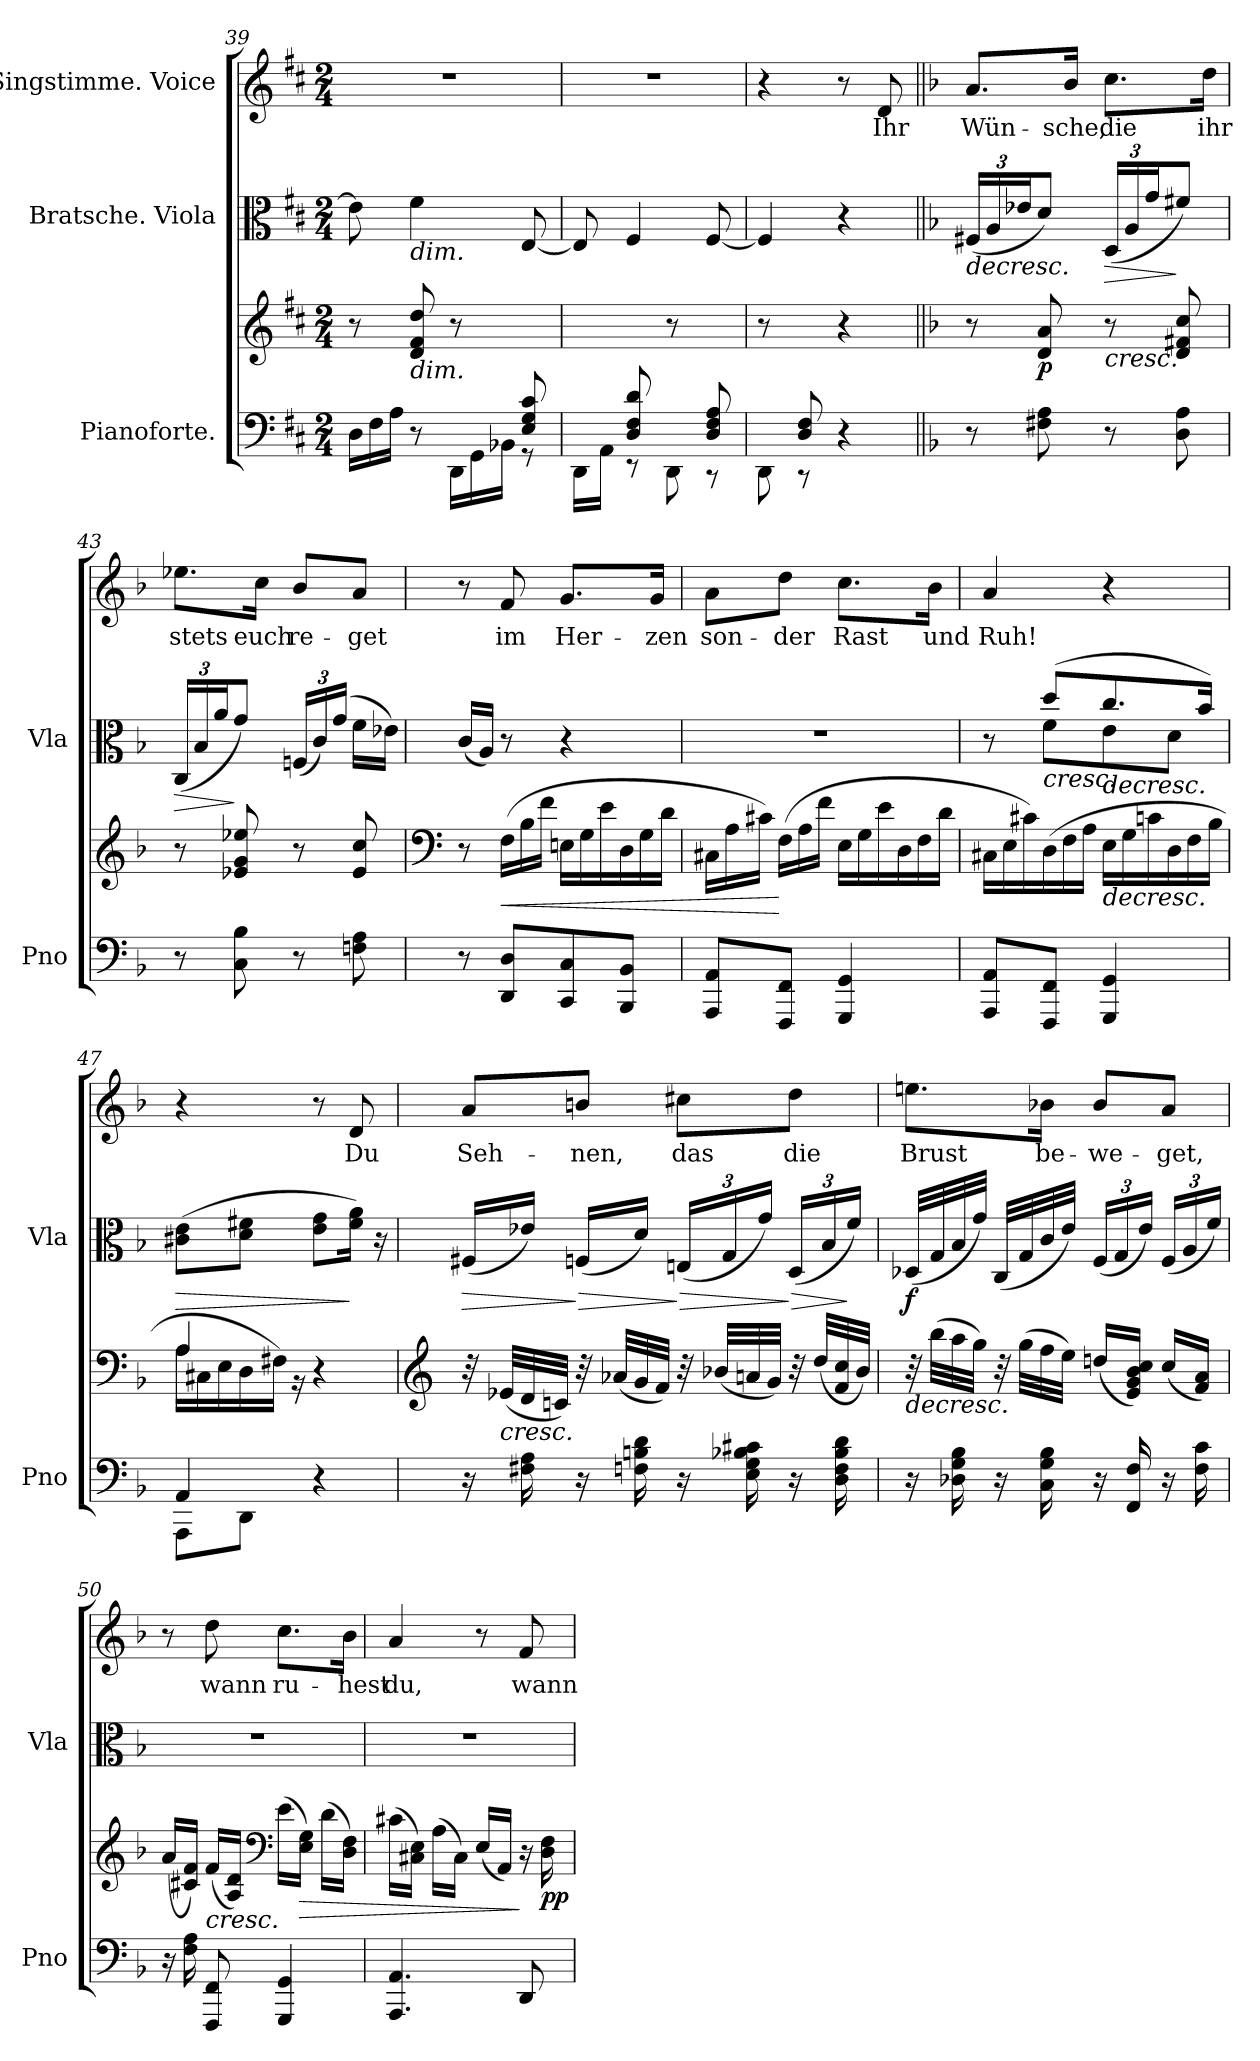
**kern	**kern	**dynam	**kern	**dynam	**kern	**text
*part3	*part3	*part3	*part2	*part2	*part1	*part1
*staff4	*staff3	*staff3/4	*staff2	*staff2	*staff1	*staff1
*I"Pianoforte.	*	*	*I"Bratsche. Viola	*	*I"Singstimme. Voice	*
*I'Pno	*	*	*I'Vla	*	*	*
*clefF4	*clefG2	*	*clefC3	*	*clefG2	*
*k[f#c#]	*k[f#c#]	*	*k[f#c#]	*	*k[f#c#]	*
*M2/4	*M2/4	*	*M2/4	*	*M2/4	*
=39	=39	=39	=39	=39	=39	=39
*^	*	*	*	*	*	*
*	*Xtuplet	*	*	*	*	*	*
4.ryy	24D\LL	8r	.	8e\]	.	2r	.
.	24F#\	.	.	.	.	.	.
.	24A\JJ	.	.	.	.	.	.
!	!	!	!	!LO:TX:b:i:t=dim.	!	!	!
!	!	!LO:TX:b:i:t=dim.	!	!	!	!	!
.	8r	8d/ 8f#/ 8dd/	.	4f#\	.	.	.
.	24DD\LL	8r	.	.	.	.	.
.	24GG\	.	.	.	.	.	.
.	24BB-X\JJ	.	.	.	.	.	.
8E/ 8G/ 8c#/	8r	8ryy	.	[8E/	.	.	.
!!LO:LB:g=z
=40	=40	=40	=40	=40	=40	=40	=40
8ryy	16DD\LL	8ryy	.	8E/]	.	2r	.
.	16AA\JJ	.	.	.	.	.	.
8D/ 8F#/ 8d/	8r	8ryy	.	4F#/	.	.	.
8ryy	8DD\	8r	.	.	.	.	.
8D/ 8F#/ 8A/	8r	8ryy	.	[8F#/	.	.	.
=41	=41	=41	=41	=41	=41	=41	=41
8ryy	8DD\	8r	.	4F#/]	.	4r	.
8D/ 8F#/	8r	8ryy	.	.	.	.	.
4ryy	4r	4r	.	4r	.	8r	.
!	!	!	!	!	!	!	!LO:LY:b
.	.	.	.	.	.	8d/	Ihr
*v	*v	*	*	*	*	*	*
=42||	=42||	=42||	=42||	=42||	=42||	=42||
*k[b-]	*k[b-]	*	*k[b-]	*	*k[b-]	*
*	*	*	*Xbrackettup	*	*	*
!	!	!	!	!LO:HP:b	!	!LO:LY:b
!	!	!	!	!LO:DY:n=1:b	!	!
!	!	!	!	!LO:DY:n=2:b	!	!
8r	8r	.	(24F#X/LL	> other-dynamics f	8.a/L	Wün-
.	.	.	24A/	.	.	.
.	.	.	24e-X/J	.	.	.
!	!	!LO:DY:b	!	!	!	!
8F#X\ 8A\	8d/ 8a/	p	8d/J)	.	.	.
!	!	!	!	!	!	!LO:LY:b
.	.	.	.	.	16b-/Jk	-sche,
!	!	!LO:HP:b	!	!LO:HP:b	!	!LO:LY:b
8r	8r	<	(24D/LL	>	8.cc\L	die
.	.	.	24A/	.	.	.
.	.	.	24g/J	.	.	.
8D\ 8A\	8d/ 8f#X/ 8cc/	.	8f#X/J)	]	.	.
!	!	!	!	!	!	!LO:LY:b
.	.	.	.	.	16dd\Jk	ihr
=43	=43	=43	=43	=43	=43	=43
!	!	!	!	!LO:HP:b	!	!LO:LY:b
8r	8r	.	(24C/LL	>	8.ee-X\L	stets
.	.	.	24B-/	.	.	.
.	.	.	24a/J	.	.	.
8C\ 8B-\	8e-X/ 8g/ 8ee-X/	.	8g/J)	]	.	.
!	!	!	!	!	!	!LO:LY:b
.	.	.	.	.	16cc\Jk	euch
!	!	!	!	!	!	!LO:LY:b
8r	8r	.	(24Fn/LL	.	8b-/L	re-
.	.	.	24c/)	.	.	.
.	.	.	(24g/JJ	.	.	.
!	!	!	!	!	!	!LO:LY:b
8Fn\ 8A\	8e-/ 8cc/	.	16f\LL	.	8a/J	-get
.	.	.	16e-X\JJ)	.	.	.
!!LO:LB:g=z
=44	=44	=44	=44	=44	=44	=44
*	*clefF4	*	*	*	*	*
!	!	!LO:DY:b	!	!	!	!
!	!	!LO:DY:n=1:b	!	!	!	!
8r	8r	other-dynamics f	(16c/LL	.	8r	.
.	.	.	16A/JJ)	.	.	.
*	*Xtuplet	*	*	*	*	*
!	!	!LO:HP:b	!	!	!	!LO:LY:b
8DD/ 8D/L	(24F\LL	<	8r	.	8f/	im
.	24B-\	.	.	.	.	.
.	24f\JJ	.	.	.	.	.
!	!	!	!	!	!	!LO:LY:b
8CC/ 8C/	24En\LL	.	4r	.	8.g/L	Her-
.	24G\	.	.	.	.	.
.	24e\	.	.	.	.	.
8BBB-/ 8BB-/J	24D\	.	.	.	.	.
.	24G\	.	.	.	.	.
!	!	!	!	!	!	!LO:LY:b
.	.	.	.	.	16g/Jk	-zen
.	24d\JJ	.	.	.	.	.
=45	=45	=45	=45	=45	=45	=45
!	!	!	!	!	!	!LO:LY:b
8AAA/ 8AA/L	24C#X\LL	.	2r	.	8a\L	son-
.	24A\	.	.	.	.	.
.	24c#X\JJ)	.	.	.	.	.
!	!	!	!	!	!	!LO:LY:b
8FFF/ 8FF/J	(24F\LL	[	.	.	8dd\J	-der
.	24A\	.	.	.	.	.
.	24f\JJ	.	.	.	.	.
!	!	!	!	!	!	!LO:LY:b
4GGG/ 4GG/	24E\LL	.	.	.	8.cc\L	Rast
.	24G\	.	.	.	.	.
.	24e\	.	.	.	.	.
.	24D\	.	.	.	.	.
.	24F\	.	.	.	.	.
!	!	!	!	!	!	!LO:LY:b
.	.	.	.	.	16b-\Jk	und
.	24d\JJ	.	.	.	.	.
=46	=46	=46	=46	=46	=46	=46
*	*	*	*^	*	*	*
!	!	!	!	!	!	!	!LO:LY:b
8AAA/ 8AA/L	24C#X\LL	.	8r	8ryy	.	4a/	Ruh!
.	24E\	.	.	.	.	.	.
.	24c#X\)	.	.	.	.	.	.
!	!	!	!	!	!LO:HP:b	!	!
8FFF/ 8FF/J	(24D\	.	(8dd/L	8f\L	<	.	.
.	24F\	.	.	.	.	.	.
.	24A\JJ	.	.	.	.	.	.
!	!	!LO:HP:b	!	!	!LO:HP:n=1:b	!	!
4GGG/ 4GG/	24E\LL	>	8.cc/	8e\	] >	4r	.
.	24G\	.	.	.	.	.	.
.	24cn\	.	.	.	.	.	.
.	24D\	.	.	8d\J	[	.	.
.	24F\	.	.	.	.	.	.
.	.	.	16b-/Jk)	.	.	.	.
.	24B-\JJ	.	.	.	.	.	.
*	*	*	*v	*v	*	*	*
=47	=47	=47	=47	=47	=47	=47
*^	*^	*	*	*	*	*
!	!	!	!	!	!	!LO:HP:b	!	!
4AA/	8AAA\L	4A/	24A\LL	.	(8c#X\ 8e\L	>	4r	.
.	.	.	24C#X\	.	.	.	.	.
.	.	.	24E\	.	.	.	.	.
.	8DD\J	.	24D\	.	8d\ 8f#X\J	.	.	.
.	.	.	24F#X\JJ)	.	.	.	.	.
.	.	.	24r	[	.	.	.	.
4r	4ryy	4r	4ryy	.	8e\ 8g\L	.	8r	.
!	!	!	!	!	!	!	!	!LO:LY:b
.	.	.	.	.	16f#\ 16a\Jk)	]	8d/	Du
.	.	.	.	.	16r	.	.	.
*v	*v	*	*	*	*	*	*	*
*	*v	*v	*	*	*	*	*
!!LO:PB:g=z
=48	=48	=48	=48	=48	=48	=48
*	*clefG2	*	*	*	*	*
!	!	!	!	!LO:HP:b	!	!LO:LY:b
16r	32r	.	(16F#X/LL	>	8a/L	Seh-
!	!	!LO:HP:b	!	!	!	!
.	(<32e-X/LLL	<	.	.	.	.
16F#X\ 16A\	32d/	.	16e-X/JJ)	.	.	.
.	32cn/JJJ)	.	.	.	.	.
!	!	!	!	!LO:HP:n=1:b	!	!LO:LY:b
16r	32r	.	(16Fn/LL	] >	8bn/J	-nen,
.	(<32a-X/LLL	.	.	.	.	.
16Fn\ 16Bn\ 16d\	32g/	.	16d/JJ)	.	.	.
.	32f/JJJ)	.	.	.	.	.
!	!	!	!	!LO:HP:n=1:b	!	!LO:LY:b
16r	32r	.	(24En/LL	] >	8cc#X\L	das
.	(<32b-X/LLL	.	.	.	.	.
.	.	.	24G/	.	.	.
16E\ 16G\ 16B-X\ 16c#X\	32an/	.	.	.	.	.
.	.	.	24g/JJ)	.	.	.
.	32g/JJJ)	.	.	.	.	.
!	!	!	!	!LO:HP:n=1:b	!	!LO:LY:b
16r	32r	.	(<24D/LL	] >	8dd\J	die
.	(>32dd/LLL	.	.	.	.	.
.	.	.	24B-/	.	.	.
16D\ 16F\ 16B-\ 16d\	32f/ 32cc/	.	.	.	.	.
.	.	.	24f/JJ)	]	.	.
.	32b-/JJJ)	.	.	.	.	.
.	.	]	.	.	.	.
=49	=49	=49	=49	=49	=49	=49
!	!	!LO:HP:b	!	!LO:DY:b	!	!LO:LY:b
16r	32r	>	(32D-X/LLL	f	8.een\L	Brust
.	(32bb-\LLL	.	32G/	.	.	.
16D-X\ 16G\ 16B-\	32aa\	.	32B-/	.	.	.
.	32gg\JJJ)	.	32g/JJJ)	.	.	.
16r	32r	.	(32C/LLL	.	.	.
.	(32gg\LLL	.	32G/	.	.	.
!	!	!	!	!	!	!LO:LY:b
16C\ 16G\ 16B-\	32ff\	.	32c/	.	16b-X\Jk	be-
.	32ee\JJJ)	.	32e/JJJ)	.	.	.
!	!	!	!	!	!	!LO:LY:b
16r	(>16ddn/LL	.	(24F/LL	.	8b-/L	-we-
.	.	.	24G/	.	.	.
16FF/ 16F/	16e/ 16g/ 16b-/ 16cc/JJ)	.	.	.	.	.
.	.	.	24e/JJ)	.	.	.
!	!	!	!	!	!	!LO:LY:b
16r	(>16cc/LL	.	(24F/LL	.	8a/J	-get,
.	.	.	24A/	.	.	.
16F\ 16c\	16f/ 16a/JJ)	.	.	.	.	.
.	.	.	24f/JJ)	.	.	.
.	.	[	.	]	.	.
=50	=50	=50	=50	=50	=50	=50
16r	(>16a/LL	.	2r	.	8r	.
16F\ 16A\	16c#X/ 16f/JJ)	.	.	.	.	.
!	!	!LO:HP:b	!	!	!	!LO:LY:b
8FFF/ 8FF/	(>16f/LL	<	.	.	8dd\	wann
.	16A/ 16d/JJ)	.	.	.	.	.
*	*clefF4	*	*	*	*	*
!	!	!	!	!	!	!LO:LY:b
4GGG/ 4GG/	(16e\LL	.	.	.	8.cc\L	ru-
!	!	!LO:HP:n=1:b	!	!	!	!
.	16E\ 16G\JJ)	] >	.	.	.	.
.	(16d\LL	.	.	.	.	.
!	!	!	!	!	!	!LO:LY:b
.	16D\ 16F\JJ)	.	.	.	16b-\Jk	-hest
.	.	[	.	.	.	.
!!LO:LB:g=z
=51	=51	=51	=51	=51	=51	=51
!	!	!	!	!	!	!LO:LY:b
4.AAA/ 4.AA/	(16c#X\LL	.	2r	.	4a/	du,
.	16C#X\ 16E\JJ)	.	.	.	.	.
.	(16A\LL	.	.	.	.	.
.	16C#\JJ)	.	.	.	.	.
.	(16E/LL	.	.	.	8r	.
.	16AA/JJ)	.	.	.	.	.
!	!	!	!	!	!	!LO:LY:b
8DD/	16r	]	.	.	8f/	wann
!	!	!LO:DY:b	!	!	!	!
.	16D\ 16F\	pp	.	.	.	.
=	=	=	=	=	=	=
*-	*-	*-	*-	*-	*-	*-
